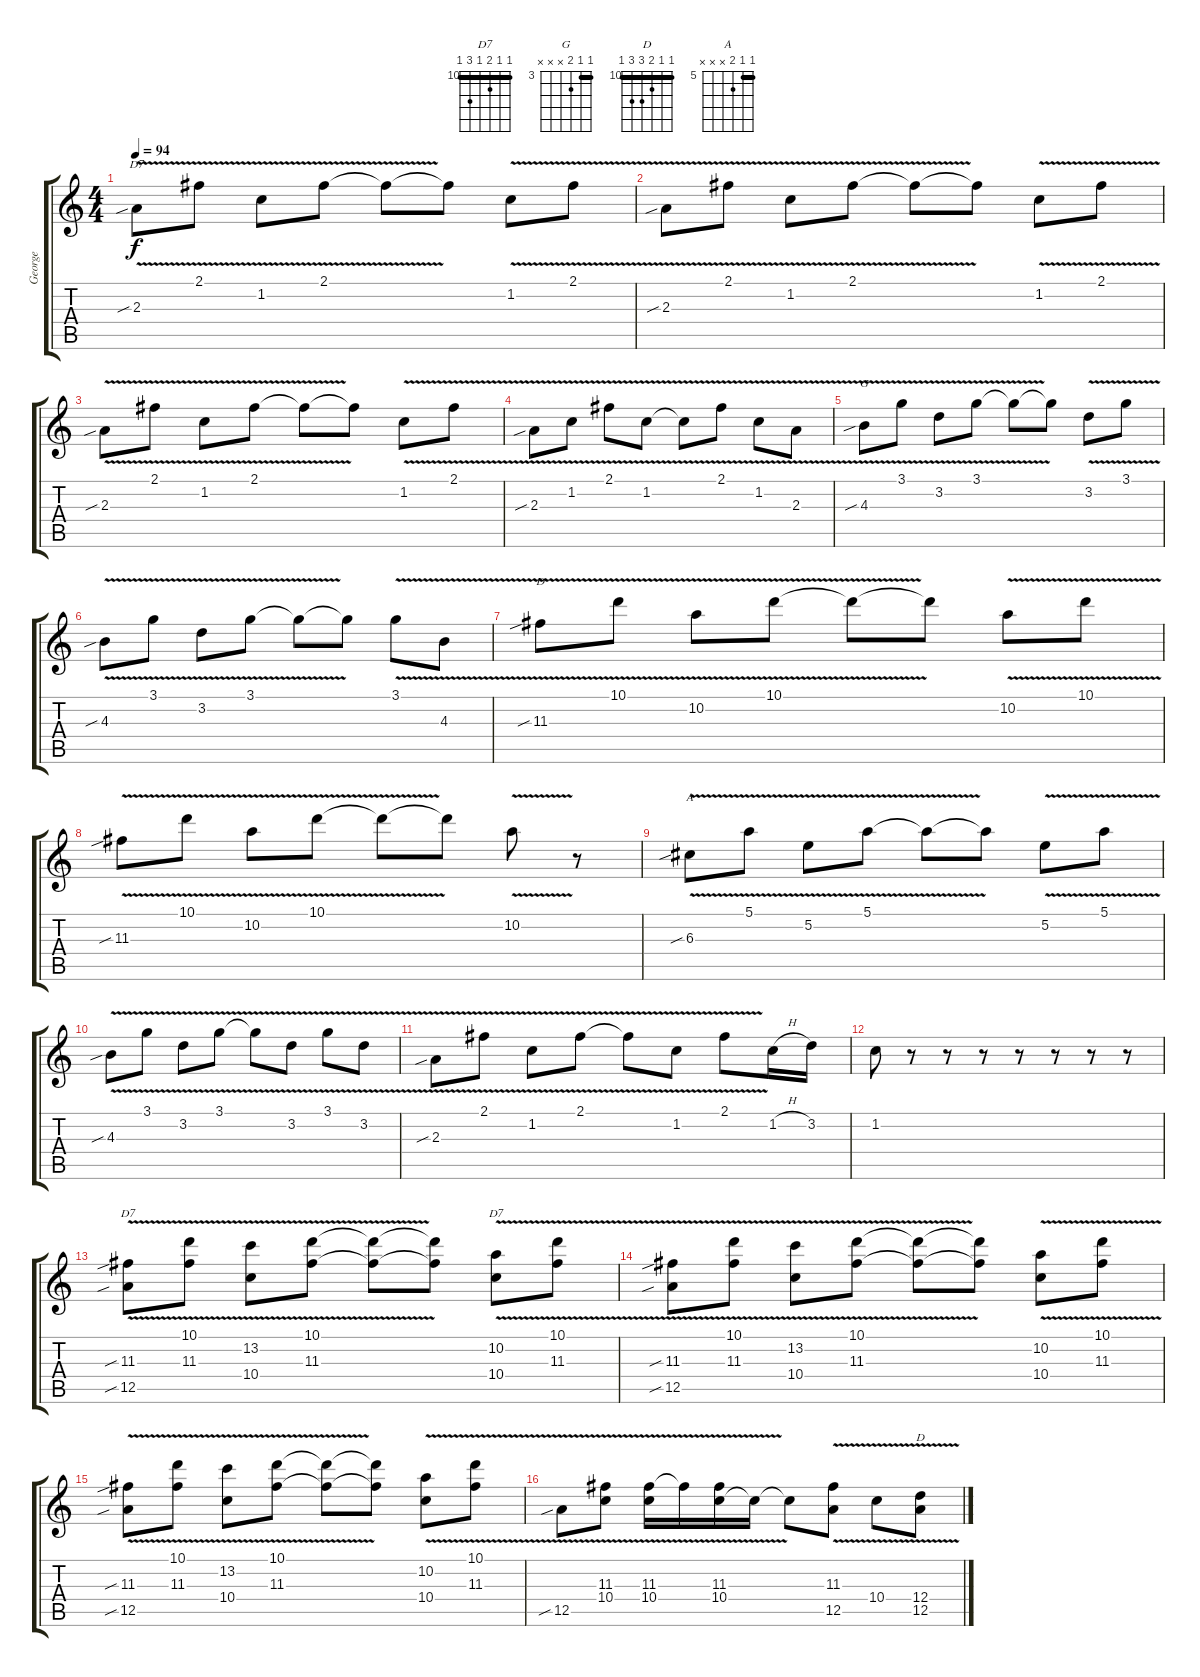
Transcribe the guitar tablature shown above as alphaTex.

\track ("George" "George") {instrument electricguitarjazz}
\staff {score tabs}
\tuning (E4 B3 G3 D3 A2 E2) {hide}
\chord ("D7" 2 1 2 0 x x)
\chord ("G" 3 3 4 x x x) {firstfret 3 barre 3}
\chord ("D" 10 10 11 x x x) {firstfret 10 barre 10}
\chord ("A" 5 5 6 x x x) {firstfret 5 barre 5}
\chord ("D7" 10 13 11 10 12 10) {firstfret 10 barre 10}
\chord ("D7" 10 10 11 10 12 10) {firstfret 10 barre 10}
\chord ("D" 10 10 11 12 12 10) {firstfret 10 barre 10}
\ts (4 4)
\tempo 94
\clef g2
\ks c
2.3{v sib}.8{ch "D7" dy f} 2.1{v}.8 1.2{v}.8 2.1{v}.8 2.1{t}.8 2.1{t}.8 1.2{v}.8 2.1{v}.8 |
2.3{v sib}.8 2.1{v}.8 1.2{v}.8 2.1{v}.8 2.1{t}.8 2.1{t}.8 1.2{v}.8 2.1{v}.8 |
2.3{v sib}.8 2.1{v}.8 1.2{v}.8 2.1{v}.8 2.1{t}.8 2.1{t}.8 1.2{v}.8 2.1{v}.8 |
2.3{v sib}.8 1.2{v}.8 2.1{v}.8 1.2{v}.8 1.2{t}.8 2.1{v}.8 1.2{v}.8 2.3{v}.8 |
4.3{v sib}.8{ch "G"} 3.1{v}.8 3.2{v}.8 3.1{v}.8 3.1{t}.8 3.1{t}.8 3.2{v}.8 3.1{v}.8 |
4.3{v sib}.8 3.1{v}.8 3.2{v}.8 3.1{v}.8 3.1{t}.8 3.1{t}.8 3.1{v}.8 4.3{v}.8 |
11.3{v sib}.8{ch "D"} 10.1{v}.8 10.2{v}.8 10.1{v}.8 10.1{t}.8 10.1{t}.8 10.2{v}.8 10.1{v}.8 |
11.3{v sib}.8 10.1{v}.8 10.2{v}.8 10.1{v}.8 10.1{t}.8 10.1{t}.8 10.2{v}.8 r.8 |
6.3{v sib}.8{ch "A"} 5.1{v}.8 5.2{v}.8 5.1{v}.8 5.1{t}.8 5.1{t}.8 5.2{v}.8 5.1{v}.8 |
4.3{v sib}.8 3.1{v}.8 3.2{v}.8 3.1{v}.8 3.1{t}.8 3.2{v}.8 3.1{v}.8 3.2{v}.8 |
2.3{v sib}.8 2.1{v}.8 1.2{v}.8 2.1{v}.8 2.1{t}.8 1.2{v}.8 2.1{v}.8 1.2{h}.16 3.2.16 |
1.2.8 r.8 r.8 r.8 r.8 r.8 r.8 r.8 |
(11.3{v sib} 12.5{v sib}).8{ch "D7"} (10.1{v} 11.3{v}).8 (13.2{v} 10.4{v}).8 (10.1{v} 11.3{v}).8 (10.1{t} 11.3{t}).8 (10.1{t} 11.3{t}).8 (10.2{v} 10.4{v}).8{ch "D7"} (10.1{v} 11.3{v}).8 |
(11.3{v sib} 12.5{v sib}).8 (10.1{v} 11.3{v}).8 (13.2{v} 10.4{v}).8 (10.1{v} 11.3{v}).8 (10.1{t} 11.3{t}).8 (10.1{t} 11.3{t}).8 (10.2{v} 10.4{v}).8 (10.1{v} 11.3{v}).8 |
(11.3{v sib} 12.5{v sib}).8 (10.1{v} 11.3{v}).8 (13.2{v} 10.4{v}).8 (10.1{v} 11.3{v}).8 (10.1{t} 11.3{t}).8 (10.1{t} 11.3{t}).8 (10.2{v} 10.4{v}).8 (10.1{v} 11.3{v}).8 |
12.5{v sib}.8 (11.3{v} 10.4{v}).8 (11.3{v} 10.4{v}).16 11.3{t}.16 (11.3{v} 10.4{v}).16 10.4{t}.16 10.4{t}.8 (11.3{v} 12.5{v}).8 10.4{v}.8 (12.4{v} 12.5{v}).8{ch "D"}
